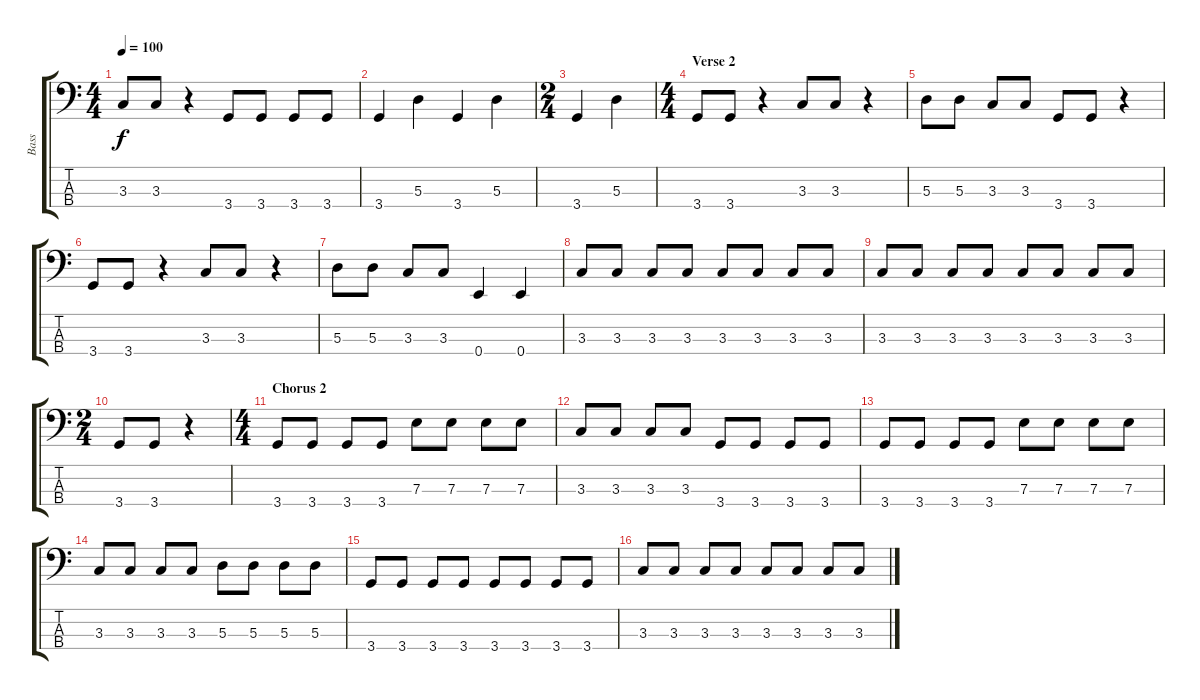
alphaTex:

\track ("Bass" "Bass") {instrument electricbassfinger}
\staff {score tabs}
\tuning (G2 D2 A1 E1) {hide}
\ts (4 4)
\tempo 100
\clef f4
\ks c
3.3.8{dy f} 3.3.8 r.4 3.4.8 3.4.8 3.4.8 3.4.8 |
3.4.4 5.3.4 3.4.4 5.3.4 |
\ts (2 4)
3.4.4 5.3.4 |
\ts (4 4)
\section ("" "Verse 2")
3.4.8 3.4.8 r.4 3.3.8 3.3.8 r.4 |
5.3.8 5.3.8 3.3.8 3.3.8 3.4.8 3.4.8 r.4 |
3.4.8 3.4.8 r.4 3.3.8 3.3.8 r.4 |
5.3.8 5.3.8 3.3.8 3.3.8 0.4.4 0.4.4 |
3.3.8 3.3.8 3.3.8 3.3.8 3.3.8 3.3.8 3.3.8 3.3.8 |
3.3.8 3.3.8 3.3.8 3.3.8 3.3.8 3.3.8 3.3.8 3.3.8 |
\ts (2 4)
3.4.8 3.4.8 r.4 |
\ts (4 4)
\section ("" "Chorus 2")
3.4.8 3.4.8 3.4.8 3.4.8 7.3.8 7.3.8 7.3.8 7.3.8 |
3.3.8 3.3.8 3.3.8 3.3.8 3.4.8 3.4.8 3.4.8 3.4.8 |
3.4.8 3.4.8 3.4.8 3.4.8 7.3.8 7.3.8 7.3.8 7.3.8 |
3.3.8 3.3.8 3.3.8 3.3.8 5.3.8 5.3.8 5.3.8 5.3.8 |
3.4.8 3.4.8 3.4.8 3.4.8 3.4.8 3.4.8 3.4.8 3.4.8 |
3.3.8 3.3.8 3.3.8 3.3.8 3.3.8 3.3.8 3.3.8 3.3.8
